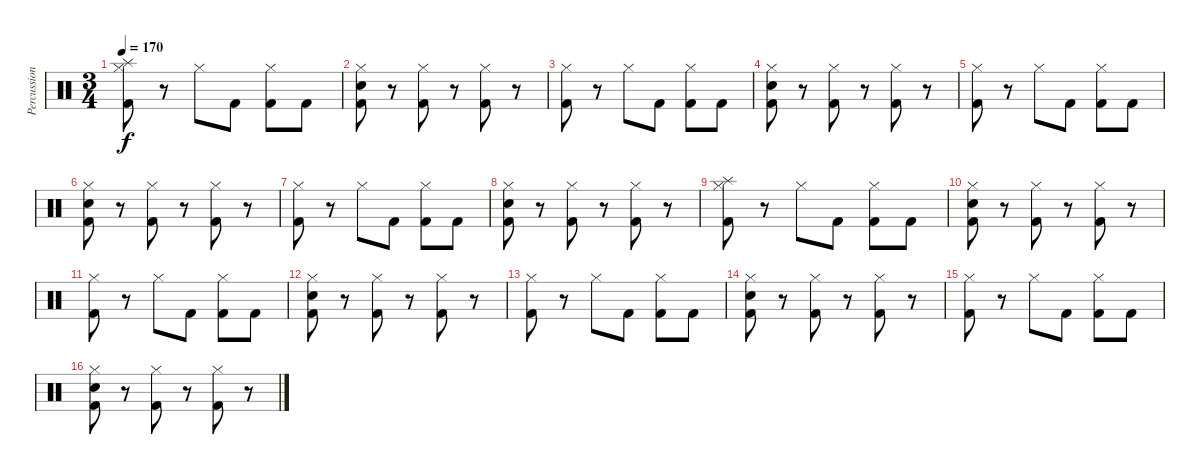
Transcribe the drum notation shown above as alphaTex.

\track ("Percussion" "Percussion") {instrument percussion}
\staff {score}
\articulation defaults
\ts (3 4)
\tempo 170
\clef neutral
\ks c
("Splash (hit)" "Hi-Hat (closed)" "Kick (hit) 2").8{dy f} r.8 "Hi-Hat (closed)".8 "Kick (hit) 2".8 ("Hi-Hat (closed)" "Kick (hit) 2").8 "Kick (hit) 2".8 |
("Hi-Hat (closed)" "Snare (hit) 2" "Kick (hit) 2").8 r.8 ("Hi-Hat (closed)" "Kick (hit) 2").8 r.8 ("Hi-Hat (closed)" "Kick (hit) 2").8 r.8 |
("Hi-Hat (closed)" "Kick (hit) 2").8 r.8 "Hi-Hat (closed)".8 "Kick (hit) 2".8 ("Hi-Hat (closed)" "Kick (hit) 2").8 "Kick (hit) 2".8 |
("Hi-Hat (closed)" "Snare (hit) 2" "Kick (hit) 2").8 r.8 ("Hi-Hat (closed)" "Kick (hit) 2").8 r.8 ("Hi-Hat (closed)" "Kick (hit) 2").8 r.8 |
("Hi-Hat (closed)" "Kick (hit) 2").8 r.8 "Hi-Hat (closed)".8 "Kick (hit) 2".8 ("Hi-Hat (closed)" "Kick (hit) 2").8 "Kick (hit) 2".8 |
("Hi-Hat (closed)" "Snare (hit) 2" "Kick (hit) 2").8 r.8 ("Hi-Hat (closed)" "Kick (hit) 2").8 r.8 ("Hi-Hat (closed)" "Kick (hit) 2").8 r.8 |
("Hi-Hat (closed)" "Kick (hit) 2").8 r.8 "Hi-Hat (closed)".8 "Kick (hit) 2".8 ("Hi-Hat (closed)" "Kick (hit) 2").8 "Kick (hit) 2".8 |
("Hi-Hat (closed)" "Snare (hit) 2" "Kick (hit) 2").8 r.8 ("Hi-Hat (closed)" "Kick (hit) 2").8 r.8 ("Hi-Hat (closed)" "Kick (hit) 2").8 r.8 |
("Splash (hit)" "Hi-Hat (closed)" "Kick (hit) 2").8 r.8 "Hi-Hat (closed)".8 "Kick (hit) 2".8 ("Hi-Hat (closed)" "Kick (hit) 2").8 "Kick (hit) 2".8 |
("Hi-Hat (closed)" "Snare (hit) 2" "Kick (hit) 2").8 r.8 ("Hi-Hat (closed)" "Kick (hit) 2").8 r.8 ("Hi-Hat (closed)" "Kick (hit) 2").8 r.8 |
("Hi-Hat (closed)" "Kick (hit) 2").8 r.8 "Hi-Hat (closed)".8 "Kick (hit) 2".8 ("Hi-Hat (closed)" "Kick (hit) 2").8 "Kick (hit) 2".8 |
("Hi-Hat (closed)" "Snare (hit) 2" "Kick (hit) 2").8 r.8 ("Hi-Hat (closed)" "Kick (hit) 2").8 r.8 ("Hi-Hat (closed)" "Kick (hit) 2").8 r.8 |
("Hi-Hat (closed)" "Kick (hit) 2").8 r.8 "Hi-Hat (closed)".8 "Kick (hit) 2".8 ("Hi-Hat (closed)" "Kick (hit) 2").8 "Kick (hit) 2".8 |
("Hi-Hat (closed)" "Snare (hit) 2" "Kick (hit) 2").8 r.8 ("Hi-Hat (closed)" "Kick (hit) 2").8 r.8 ("Hi-Hat (closed)" "Kick (hit) 2").8 r.8 |
("Hi-Hat (closed)" "Kick (hit) 2").8 r.8 "Hi-Hat (closed)".8 "Kick (hit) 2".8 ("Hi-Hat (closed)" "Kick (hit) 2").8 "Kick (hit) 2".8 |
("Hi-Hat (closed)" "Snare (hit) 2" "Kick (hit) 2").8 r.8 ("Hi-Hat (closed)" "Kick (hit) 2").8 r.8 ("Hi-Hat (closed)" "Kick (hit) 2").8 r.8
